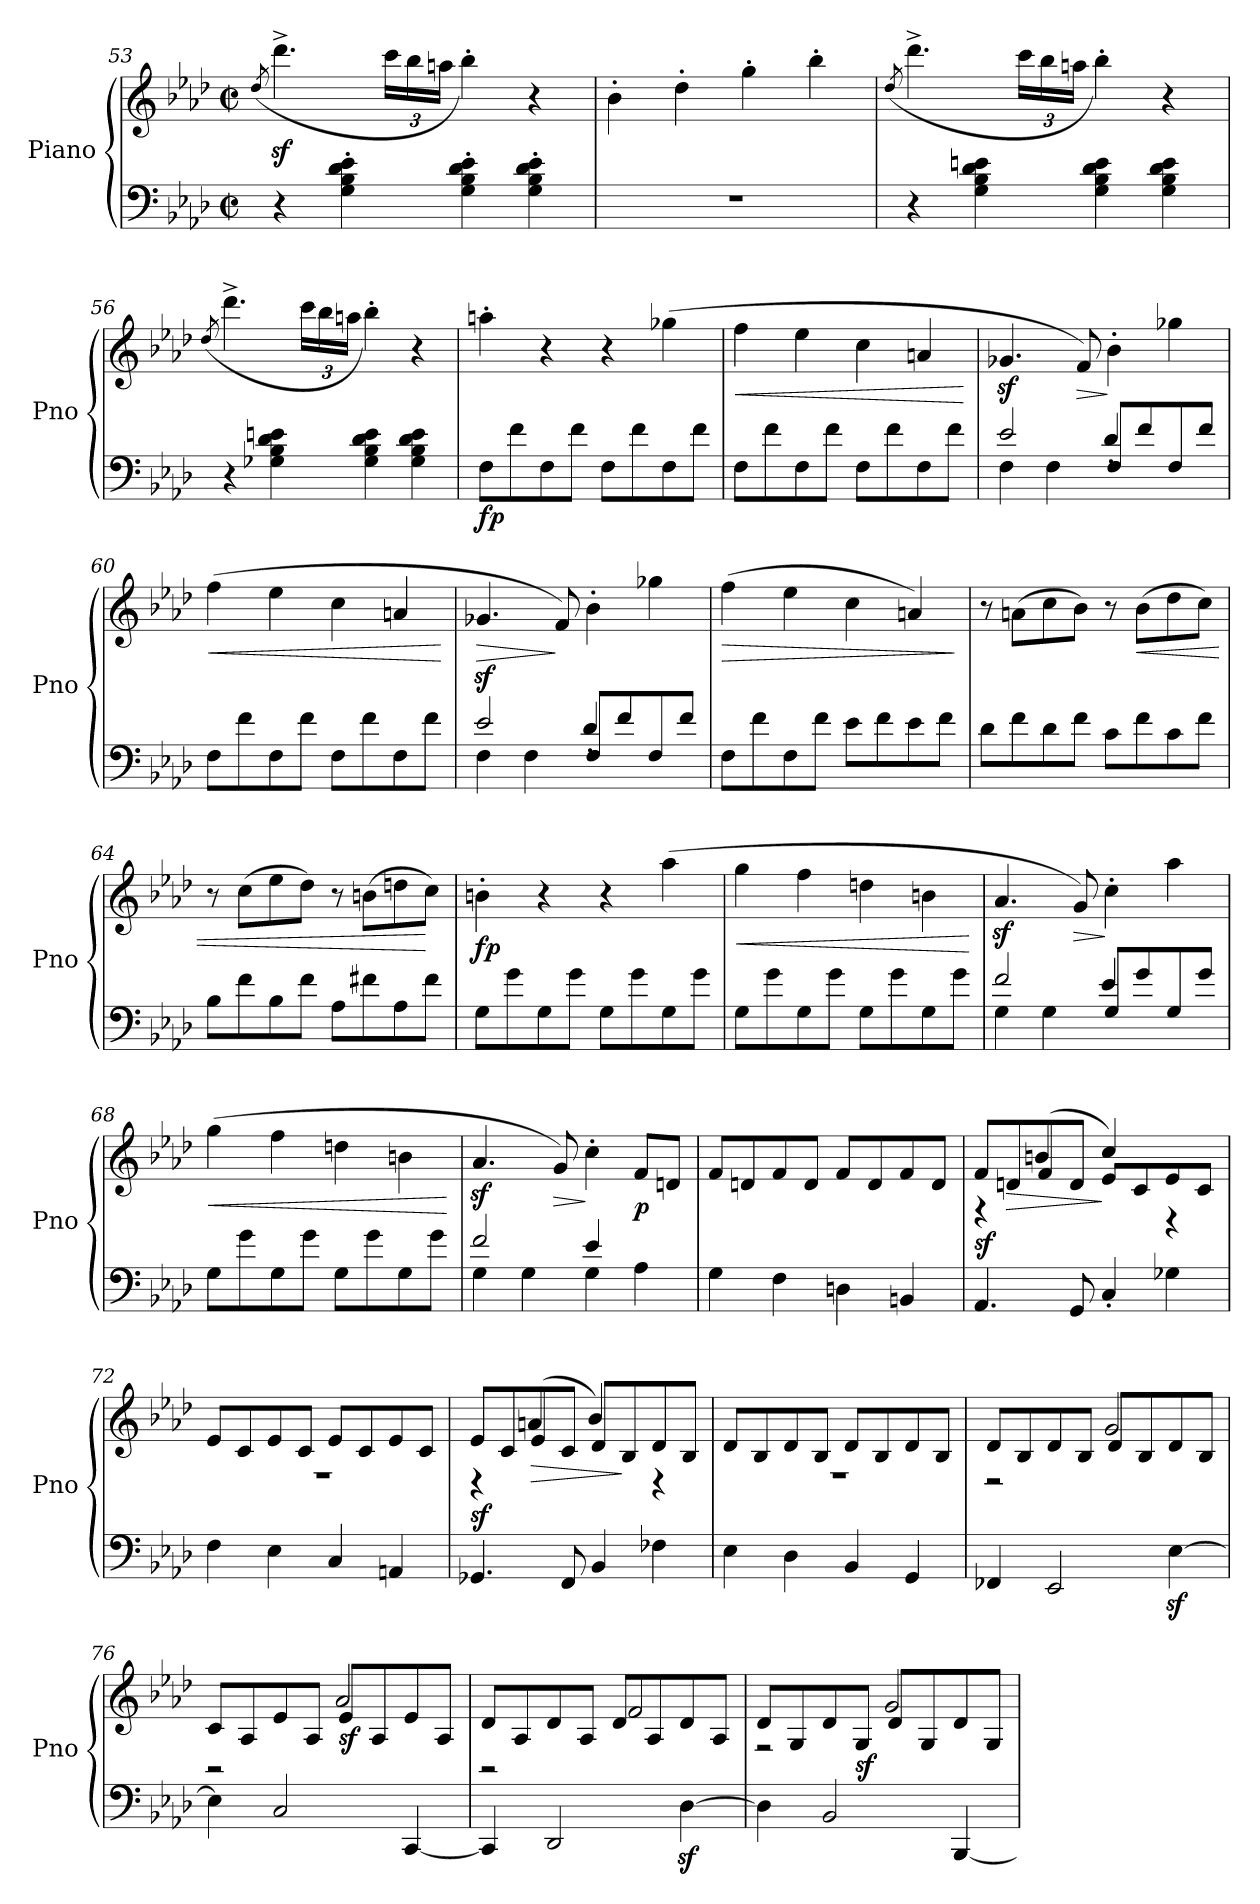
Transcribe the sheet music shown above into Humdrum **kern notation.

**kern	**kern	**dynam
*part1	*part1	*part1
*staff2	*staff1	*staff1/2
*I"Piano	*	*
*I'Pno	*	*
*clefF4	*clefG2	*
*k[b-e-a-d-]	*k[b-e-a-d-]	*
*M4/4	*M4/4	*
*met(c|)	*met(c|)	*
=53	=53	=53
.	(>8qdd-/	.
4r	4.ddd-z<^\	.
4G\' 4B-\' 4d-\' 4e-\'	.	.
*	*Xbrackettup	*
.	24ccc\LL	.
.	24bb-\	.
.	24aan\JJ	.
4G\' 4B-\' 4d-\' 4e-\'	4bb-'\)	.
4G\' 4B-\' 4d-\' 4e-\'	4r	.
=54	=54	=54
1r	4b-'\	.
.	4dd-'\	.
.	4gg'\	.
.	4bb-'\	.
=55	=55	=55
.	(>8qdd-/	.
4r	4.ddd-^\	.
4G\ 4B-\ 4d-\ 4en\	.	.
.	24ccc\LL	.
.	24bb-\	.
.	24aan\JJ	.
4G\ 4B-\ 4d-\ 4e\	4bb-'\)	.
4G\ 4B-\ 4d-\ 4e\	4r	.
=56	=56	=56
.	(>8qdd-/	.
4r	4.ddd-^\	.
4G-X\ 4B-\ 4d-\ 4en\	.	.
.	24ccc\LL	.
.	24bb-\	.
.	24aan\JJ	.
4G-\ 4B-\ 4d-\ 4e\	4bb-'\)	.
4G-\ 4B-\ 4d-\ 4e\	4r	.
!!LO:LB:g=z
=57	=57	=57
!	!	!LO:DY:b=2
8F\L	4aan'\	fp
8f\	.	.
8F\	4r	.
8f\J	.	.
8F\L	4r	.
8f\	.	.
8F\	(>4gg-X\	.
8f\J	.	.
=58	=58	=58
!	!	!LO:HP:b
8F\L	4ff\	<
8f\	.	.
8F\	4ee-\	.
8f\J	.	.
8F\L	4cc\	.
8f\	.	.
8F\	4an/	.
8f\J	.	.
.	.	[
=59	=59	=59
*^	*	*
4F\	2e-/	4.g-Xz</	.
4F\	.	.	.
!	!	!	!LO:HP:b
.	.	8f/)	>
8F/L	4d-'/	4b-'\	]
8f/	.	.	.
8F/	4ryy	4gg-X\	.
8f/J	.	.	.
*v	*v	*	*
=60	=60	=60
!	!	!LO:HP:b
8F\L	(>4ff\	<
8f\	.	.
8F\	4ee-\	.
8f\J	.	.
8F\L	4cc\	.
8f\	.	.
8F\	4an/	.
8f\J	.	.
.	.	[
=61	=61	=61
*^	*	*
!	!	!	!LO:HP:b
4F\	2e-/	4.g-Xz</	>
4F\	.	.	.
.	.	8f/)	]
8F/L	4d-'/	4b-'\	.
8f/	.	.	.
8F/	4ryy	4gg-X\	.
8f/J	.	.	.
*v	*v	*	*
!!LO:LB:g=z
=62	=62	=62
!	!	!LO:HP:b
8F\L	(>4ff\	>
8f\	.	.
8F\	4ee-\	.
8f\J	.	.
8e-\L	4cc\	.
8f\	.	.
8e-\	4an/)	.
8f\J	.	.
.	.	]
=63	=63	=63
8d-\L	8r	.
8f\	(>8an\L	.
8d-\	8cc\	.
8f\J	8b-\J)	.
8c\L	8r	.
!	!	!LO:HP:b
8f\	(>8b-\L	<
8c\	8dd-\	.
8f\J	8cc\J)	.
=64	=64	=64
8B-\L	8r	.
8f\	(>8cc\L	.
8B-\	8ee-\	.
8f\J	8dd-\J)	.
8A-\L	8r	.
8f#X\	(>8bn\L	.
8A-\	8ddn\	.
8f#\J	8cc\J)	[
=65	=65	=65
!	!	!LO:DY:b
8G\L	4bn'\	fp
8g\	.	.
8G\	4r	.
8g\J	.	.
8G\L	4r	.
8g\	.	.
8G\	(>4aa-\	.
8g\J	.	.
=66	=66	=66
!	!	!LO:HP:b
8G\L	4gg\	<
8g\	.	.
8G\	4ff\	.
8g\J	.	.
8G\L	4ddn\	.
8g\	.	.
8G\	4bn\	.
8g\J	.	.
.	.	[
!!LO:PB:g=z
=67	=67	=67
*^	*	*
4G\	2f/	4.a-z</	.
4G\	.	.	.
!	!	!	!LO:HP:b
.	.	8g/)	>
8G/L	4e-'/	4cc'\	]
8g/	.	.	.
8G/	4ryy	4aa-\	.
8g/J	.	.	.
*v	*v	*	*
=68	=68	=68
!	!	!LO:HP:b
8G\L	(>4gg\	<
8g\	.	.
8G\	4ff\	.
8g\J	.	.
8G\L	4ddn\	.
8g\	.	.
8G\	4bn\	.
8g\J	.	.
.	.	[
=69	=69	=69
*^	*	*
4G\	2f/	4.a-z</	.
4G\	.	.	.
!	!	!	!LO:HP:b
.	.	8g/)	>
4G\	4e-'/	4cc'\	]
!	!	!	!LO:DY:b
4A-\	4ryy	8f/L	p
.	.	8dn/J	.
*v	*v	*	*
=70	=70	=70
4G\	8f/L	.
.	8dn/	.
4F\	8f/	.
.	8d/J	.
4Dn\	8f/L	.
.	8d/	.
4BBn/	8f/	.
.	8d/J	.
=71	=71	=71
*	*^	*
!	!	!	!LO:DY:b
4.AA-/	8f/L	4r	sf
!	!	!	!LO:HP:b
.	8dn/	.	>
.	(<8f/	4bn/	.
8GG/	8d/J	.	.
4C'/	8e-/L	4cc/)	]
.	8c/	.	.
4G-X\	8e-/	4r	.
.	8c/J	.	.
!!LO:LB:g=z	!!
=72	=72	=72	=72
4F\	8e-/L	1r	.
.	8c/	.	.
4E-\	8e-/	.	.
.	8c/J	.	.
4C/	8e-/L	.	.
.	8c/	.	.
4AAn/	8e-/	.	.
.	8c/J	.	.
=73	=73	=73	=73
!	!	!	!LO:DY:b
4.GG-X/	8e-/L	4r	sf
.	8c/	.	.
!	!	!	!LO:HP:b
.	(<8e-/	4an/	>
8FF/	8c/J	.	.
4BB-/	8d-/L	4b-/)	.
.	8B-/	.	]
4F-X\	8d-/	4r	.
.	8B-/J	.	.
=74	=74	=74	=74
4E-\	8d-/L	1r	.
.	8B-/	.	.
4D-\	8d-/	.	.
.	8B-/J	.	.
4BB-/	8d-/L	.	.
.	8B-/	.	.
4GG/	8d-/	.	.
.	8B-/J	.	.
=75	=75	=75	=75
4FF-X/	8d-/L	2r	.
.	8B-/	.	.
2EE-/	8d-/	.	.
.	8B-/J	.	.
.	8d-/L	2g/	.
.	8B-/	.	.
[4E-z<\	8d-/	.	.
.	8B-/J	.	.
=76	=76	=76	=76
4E-\]	8c/L	2r	.
.	8A-/	.	.
2C/	8e-/	.	.
.	8A-/J	.	.
!	!	!	!LO:DY:b
.	8e-/L	2a-/	sf
.	8A-/	.	.
[4CC/	8e-/	.	.
.	8A-/J	.	.
!!LO:LB:g=z	!!
=77	=77	=77	=77
4CC/]	8d-/L	2r	.
.	8A-/	.	.
2DD-/	8d-/	.	.
.	8A-/J	.	.
.	8d-/L	2f/	.
.	8A-/	.	.
[4D-z<\	8d-/	.	.
.	8A-/J	.	.
=78	=78	=78	=78
4D-\]	8d-/L	2r	.
.	8G/	.	.
2BB-/	8d-/	.	.
!	!	!	!LO:DY:b
.	8G/J	.	sf
.	8d-/L	2g/	.
.	8G/	.	.
[4BBB-/	8d-/	.	.
.	8G/J	.	.
*	*v	*v	*
=	=	=
*-	*-	*-
